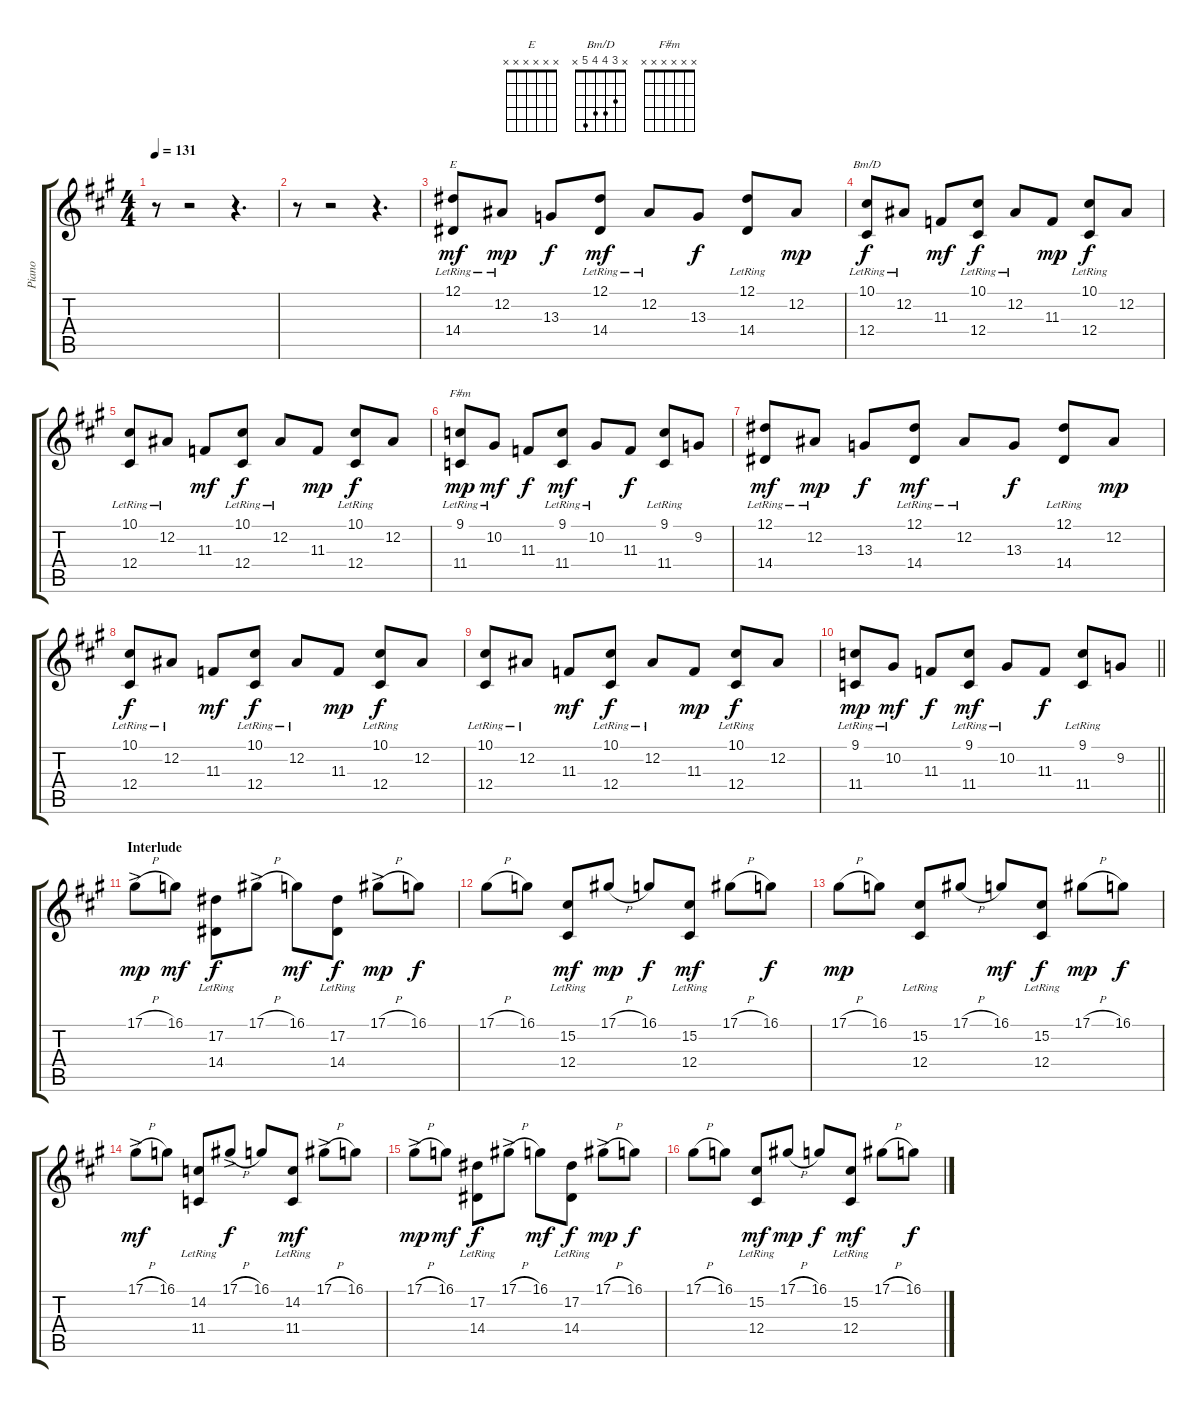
\track ("Piano" "Piano") {instrument acousticgrandpiano}
\staff {score tabs}
\tuning (Eb4 Bb3 Gb3 Db3 Ab2 Eb2) {hide}
\chord ("E" x x x x x x)
\chord ("Bm/D" x 3 4 4 5 x)
\chord ("F#m" x x x x x x)
\ts (4 4)
\tempo 131
\clef g2
\ks a
r.8{dy f} r.2 r.4{d} |
r.8 r.2 r.4{d} |
(12.1{lr} 14.4{lr}).8{ch "E" dy mf} 12.2{lr}.8{dy mp} 13.3.8{dy f} (12.1{lr} 14.4{lr}).8{dy mf} 12.2{lr}.8 13.3.8{dy f} (12.1{lr} 14.4{lr}).8 12.2.8{dy mp} |
(10.1{lr} 12.4{lr}).8{ch "Bm/D" dy f} 12.2{lr}.8 11.3.8{dy mf} (10.1{lr} 12.4{lr}).8{dy f} 12.2{lr}.8 11.3.8{dy mp} (10.1{lr} 12.4{lr}).8{dy f} 12.2.8 |
(10.1{lr} 12.4{lr}).8 12.2{lr}.8 11.3.8{dy mf} (10.1{lr} 12.4{lr}).8{dy f} 12.2{lr}.8 11.3.8{dy mp} (10.1{lr} 12.4{lr}).8{dy f} 12.2.8 |
(9.1{lr} 11.4{lr}).8{ch "F#m" dy mp} 10.2{lr}.8{dy mf} 11.3.8{dy f} (9.1{lr} 11.4{lr}).8{dy mf} 10.2{lr}.8 11.3.8{dy f} (9.1{lr} 11.4{lr}).8 9.2.8 |
(12.1{lr} 14.4{lr}).8{dy mf} 12.2{lr}.8{dy mp} 13.3.8{dy f} (12.1{lr} 14.4{lr}).8{dy mf} 12.2{lr}.8 13.3.8{dy f} (12.1{lr} 14.4{lr}).8 12.2.8{dy mp} |
(10.1{lr} 12.4{lr}).8{dy f} 12.2{lr}.8 11.3.8{dy mf} (10.1{lr} 12.4{lr}).8{dy f} 12.2{lr}.8 11.3.8{dy mp} (10.1{lr} 12.4{lr}).8{dy f} 12.2.8 |
(10.1{lr} 12.4{lr}).8 12.2{lr}.8 11.3.8{dy mf} (10.1{lr} 12.4{lr}).8{dy f} 12.2{lr}.8 11.3.8{dy mp} (10.1{lr} 12.4{lr}).8{dy f} 12.2.8 |
\barLineRight lightlight
(9.1{lr} 11.4{lr}).8{dy mp} 10.2{lr}.8{dy mf} 11.3.8{dy f} (9.1{lr} 11.4{lr}).8{dy mf} 10.2{lr}.8 11.3.8{dy f} (9.1{lr} 11.4{lr}).8 9.2.8 |
\section ("" "Interlude")
17.1{h ac}.8{dy mp} 16.1.8{dy mf} (17.2{lr} 14.4{lr}).8{dy f} 17.1{h ac}.8 16.1.8{dy mf} (17.2{lr} 14.4{lr}).8{dy f} 17.1{h ac}.8{dy mp} 16.1.8{dy f} |
17.1{h}.8 16.1.8 (15.2{lr} 12.4{lr}).8{dy mf} 17.1{h}.8{dy mp} 16.1.8{dy f} (15.2{lr} 12.4{lr}).8{dy mf} 17.1{h}.8 16.1.8{dy f} |
17.1{h}.8{dy mp} 16.1.8 (15.2{lr} 12.4{lr}).8 17.1{h}.8 16.1.8{dy mf} (15.2{lr} 12.4{lr}).8{dy f} 17.1{h}.8{dy mp} 16.1.8{dy f} |
17.1{h ac}.8{dy mf} 16.1.8 (14.2{lr} 11.4{lr}).8 17.1{h ac}.8{dy f} 16.1.8 (14.2{lr} 11.4{lr}).8{dy mf} 17.1{h ac}.8 16.1.8 |
17.1{h ac}.8{dy mp} 16.1.8{dy mf} (17.2{lr} 14.4{lr}).8{dy f} 17.1{h ac}.8 16.1.8{dy mf} (17.2{lr} 14.4{lr}).8{dy f} 17.1{h ac}.8{dy mp} 16.1.8{dy f} |
17.1{h}.8 16.1.8 (15.2{lr} 12.4{lr}).8{dy mf} 17.1{h}.8{dy mp} 16.1.8{dy f} (15.2{lr} 12.4{lr}).8{dy mf} 17.1{h}.8 16.1.8{dy f}
